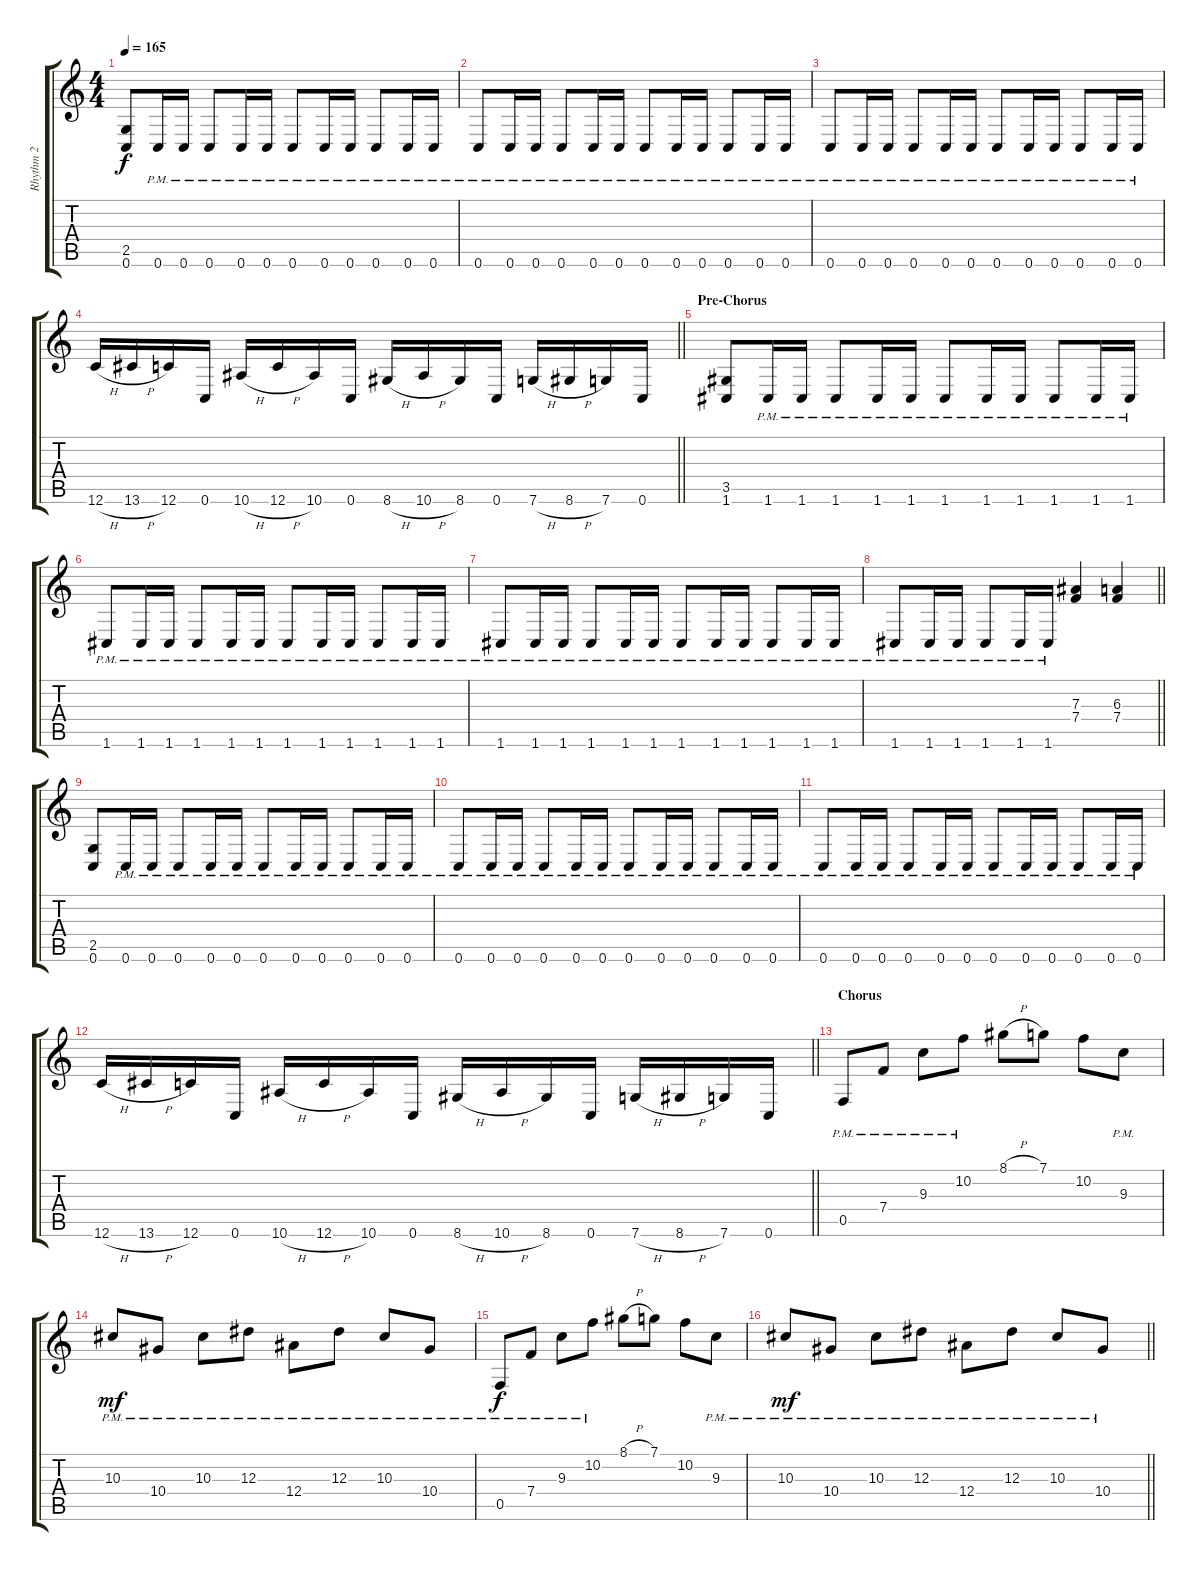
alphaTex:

\track ("Rhythm 2" "Rhythm 2") {instrument distortionguitar}
\staff {score tabs}
\tuning (C4 G3 Eb3 Bb2 F2 C2) {hide}
\ts (4 4)
\tempo 165
\clef g2
\ks c
(2.5 0.6).8{dy f} 0.6{pm}.16 0.6{pm}.16 0.6{pm}.8 0.6{pm}.16 0.6{pm}.16 0.6{pm}.8 0.6{pm}.16 0.6{pm}.16 0.6{pm}.8 0.6{pm}.16 0.6{pm}.16 |
0.6{pm}.8 0.6{pm}.16 0.6{pm}.16 0.6{pm}.8 0.6{pm}.16 0.6{pm}.16 0.6{pm}.8 0.6{pm}.16 0.6{pm}.16 0.6{pm}.8 0.6{pm}.16 0.6{pm}.16 |
0.6{pm}.8 0.6{pm}.16 0.6{pm}.16 0.6{pm}.8 0.6{pm}.16 0.6{pm}.16 0.6{pm}.8 0.6{pm}.16 0.6{pm}.16 0.6{pm}.8 0.6{pm}.16 0.6{pm}.16 |
\barLineRight lightlight
12.6{h}.16 13.6{h}.16 12.6.16 0.6.16 10.6{h}.16 12.6{h}.16 10.6.16 0.6.16 8.6{h}.16 10.6{h}.16 8.6.16 0.6.16 7.6{h}.16 8.6{h}.16 7.6.16 0.6.16 |
\section ("" "Pre-Chorus")
(3.5 1.6).8 1.6{pm}.16 1.6{pm}.16 1.6{pm}.8 1.6{pm}.16 1.6{pm}.16 1.6{pm}.8 1.6{pm}.16 1.6{pm}.16 1.6{pm}.8 1.6{pm}.16 1.6{pm}.16 |
1.6{pm}.8 1.6{pm}.16 1.6{pm}.16 1.6{pm}.8 1.6{pm}.16 1.6{pm}.16 1.6{pm}.8 1.6{pm}.16 1.6{pm}.16 1.6{pm}.8 1.6{pm}.16 1.6{pm}.16 |
1.6{pm}.8 1.6{pm}.16 1.6{pm}.16 1.6{pm}.8 1.6{pm}.16 1.6{pm}.16 1.6{pm}.8 1.6{pm}.16 1.6{pm}.16 1.6{pm}.8 1.6{pm}.16 1.6{pm}.16 |
\barLineRight lightlight
1.6{pm}.8 1.6{pm}.16 1.6{pm}.16 1.6{pm}.8 1.6{pm}.16 1.6{pm}.16 (7.3 7.4).4 (6.3 7.4).4 |
(2.5 0.6).8 0.6{pm}.16 0.6{pm}.16 0.6{pm}.8 0.6{pm}.16 0.6{pm}.16 0.6{pm}.8 0.6{pm}.16 0.6{pm}.16 0.6{pm}.8 0.6{pm}.16 0.6{pm}.16 |
0.6{pm}.8 0.6{pm}.16 0.6{pm}.16 0.6{pm}.8 0.6{pm}.16 0.6{pm}.16 0.6{pm}.8 0.6{pm}.16 0.6{pm}.16 0.6{pm}.8 0.6{pm}.16 0.6{pm}.16 |
0.6{pm}.8 0.6{pm}.16 0.6{pm}.16 0.6{pm}.8 0.6{pm}.16 0.6{pm}.16 0.6{pm}.8 0.6{pm}.16 0.6{pm}.16 0.6{pm}.8 0.6{pm}.16 0.6{pm}.16 |
\barLineRight lightlight
12.6{h}.16 13.6{h}.16 12.6.16 0.6.16 10.6{h}.16 12.6{h}.16 10.6.16 0.6.16 8.6{h}.16 10.6{h}.16 8.6.16 0.6.16 7.6{h}.16 8.6{h}.16 7.6.16 0.6.16 |
\section ("" "Chorus")
0.5{pm}.8 7.4{pm}.8 9.3{pm}.8 10.2{pm}.8 8.1{h}.8 7.1.8 10.2.8 9.3{pm}.8 |
10.3{pm}.8{dy mf} 10.4{pm}.8 10.3{pm}.8 12.3{pm}.8 12.4{pm}.8 12.3{pm}.8 10.3{pm}.8 10.4{pm}.8 |
0.5{pm}.8{dy f} 7.4{pm}.8 9.3{pm}.8 10.2{pm}.8 8.1{h}.8 7.1.8 10.2.8 9.3{pm}.8 |
\barLineRight lightlight
10.3{pm}.8{dy mf} 10.4{pm}.8 10.3{pm}.8 12.3{pm}.8 12.4{pm}.8 12.3{pm}.8 10.3{pm}.8 10.4{pm}.8
